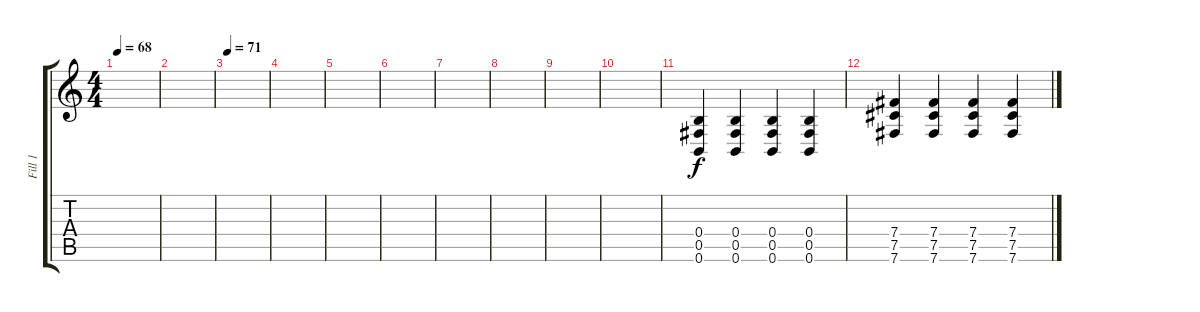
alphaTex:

\track ("Fill 1" "Fill 1") {instrument electricguitarclean}
\staff {score tabs}
\tuning (Db4 Ab3 E3 B2 Gb2 B1) {hide}
\ts (4 4)
\tempo 68
\clef g2
\ks c
|
|
\tempo 71
|
|
|
|
|
|
|
|
(0.4 0.5 0.6).4 (0.4 0.5 0.6).4 (0.4 0.5 0.6).4 (0.4 0.5 0.6).4 |
(7.4 7.5 7.6).4 (7.4 7.5 7.6).4 (7.4 7.5 7.6).4 (7.4 7.5 7.6).4
